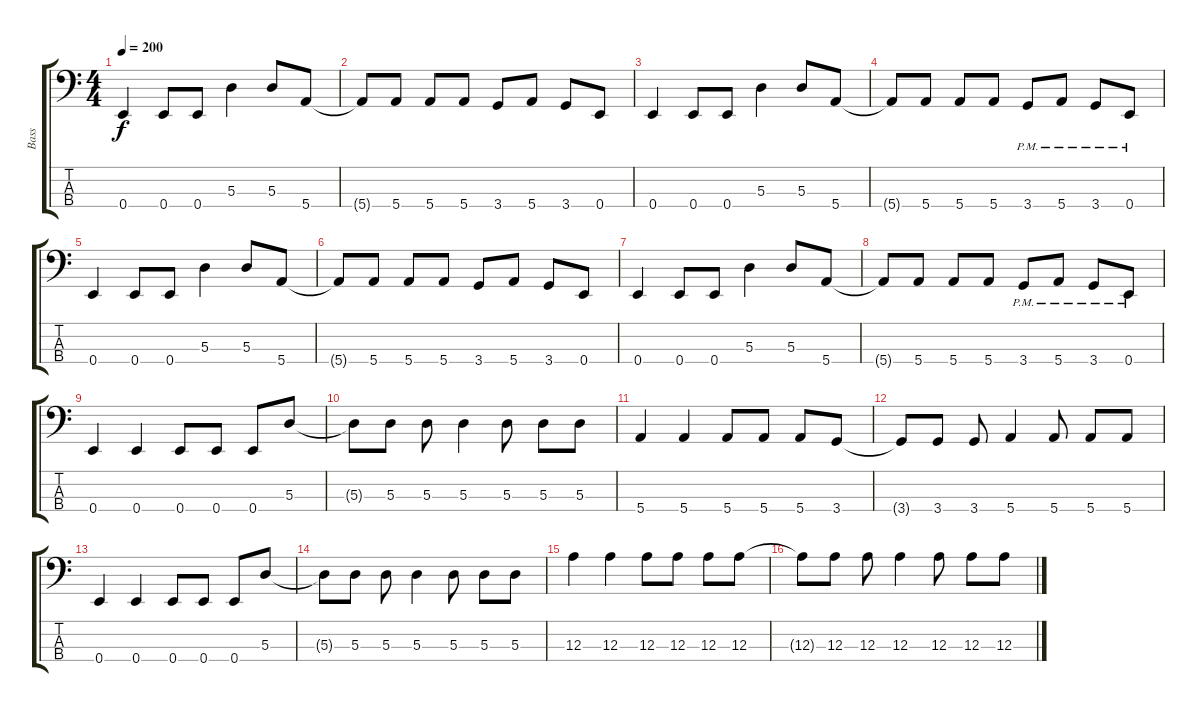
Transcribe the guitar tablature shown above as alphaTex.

\track ("Bass" "Bass") {instrument electricbasspick}
\staff {score tabs}
\tuning (G2 D2 A1 E1) {hide}
\ts (4 4)
\tempo 200
\clef f4
\ks c
0.4.4{dy f} 0.4.8 0.4.8 5.3.4 5.3.8 5.4.8 |
5.4{t}.8 5.4.8 5.4.8 5.4.8 3.4.8 5.4.8 3.4.8 0.4.8 |
0.4.4 0.4.8 0.4.8 5.3.4 5.3.8 5.4.8 |
5.4{t}.8 5.4.8 5.4.8 5.4.8 3.4{pm}.8 5.4{pm}.8 3.4{pm}.8 0.4{pm}.8 |
0.4.4 0.4.8 0.4.8 5.3.4 5.3.8 5.4.8 |
5.4{t}.8 5.4.8 5.4.8 5.4.8 3.4.8 5.4.8 3.4.8 0.4.8 |
0.4.4 0.4.8 0.4.8 5.3.4 5.3.8 5.4.8 |
5.4{t}.8 5.4.8 5.4.8 5.4.8 3.4{pm}.8 5.4{pm}.8 3.4{pm}.8 0.4{pm}.8 |
0.4.4 0.4.4 0.4.8 0.4.8 0.4.8 5.3.8 |
5.3{t}.8 5.3.8 5.3.8 5.3.4 5.3.8 5.3.8 5.3.8 |
5.4.4 5.4.4 5.4.8 5.4.8 5.4.8 3.4.8 |
3.4{t}.8 3.4.8 3.4.8 5.4.4 5.4.8 5.4.8 5.4.8 |
0.4.4 0.4.4 0.4.8 0.4.8 0.4.8 5.3.8 |
5.3{t}.8 5.3.8 5.3.8 5.3.4 5.3.8 5.3.8 5.3.8 |
12.3.4 12.3.4 12.3.8 12.3.8 12.3.8 12.3.8 |
12.3{t}.8 12.3.8 12.3.8 12.3.4 12.3.8 12.3.8 12.3.8
